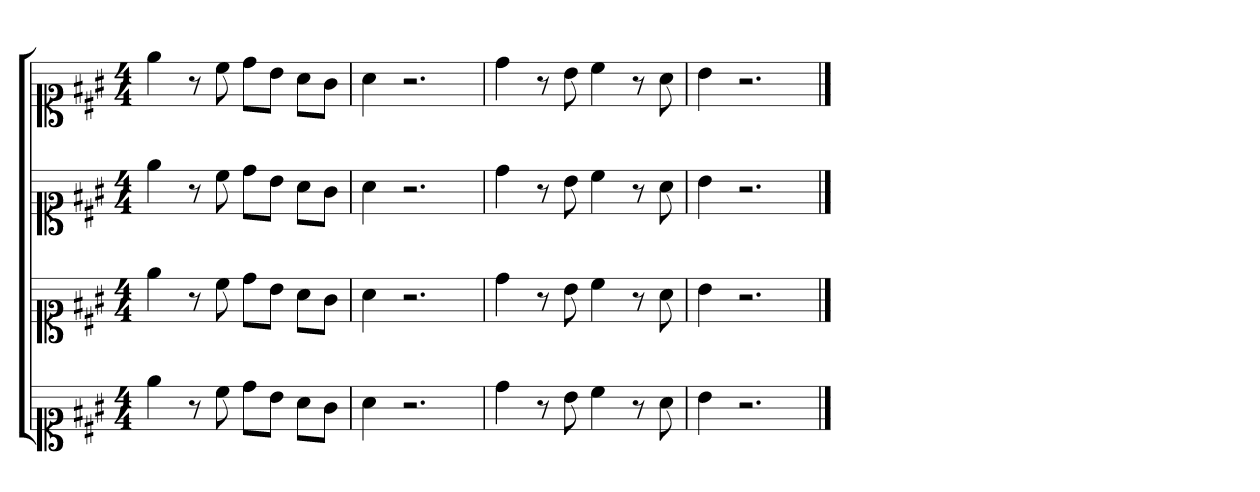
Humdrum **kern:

**kern	**kern	**kern	**kern
*part4	*part3	*part2	*part1
*staff4	*staff3	*staff2	*staff1
*clefC1	*clefC1	*clefC1	*clefC1
*k[f#c#g#]	*k[f#c#g#]	*k[f#c#g#]	*k[f#c#g#]
*A:	*A:	*A:	*A:
*M4/4	*M4/4	*M4/4	*M4/4
=	=	=	=
4ee	4ee	4ee	4ee
8r	8r	8r	8r
8cc#	8cc#	8cc#	8cc#
8dd\L	8dd\L	8dd\L	8dd\L
8b\J	8b\J	8b\J	8b\J
8a\L	8a\L	8a\L	8a\L
8g#\J	8g#\J	8g#\J	8g#\J
=2	=2	=2	=2
4a	4a	4a	4a
2.r	2.r	2.r	2.r
=3	=3	=3	=3
4dd	4dd	4dd	4dd
8r	8r	8r	8r
8b	8b	8b	8b
4cc#	4cc#	4cc#	4cc#
8r	8r	8r	8r
8a	8a	8a	8a
=4	=4	=4	=4
4b	4b	4b	4b
2.r	2.r	2.r	2.r
==	==	==	==
*-	*-	*-	*-
